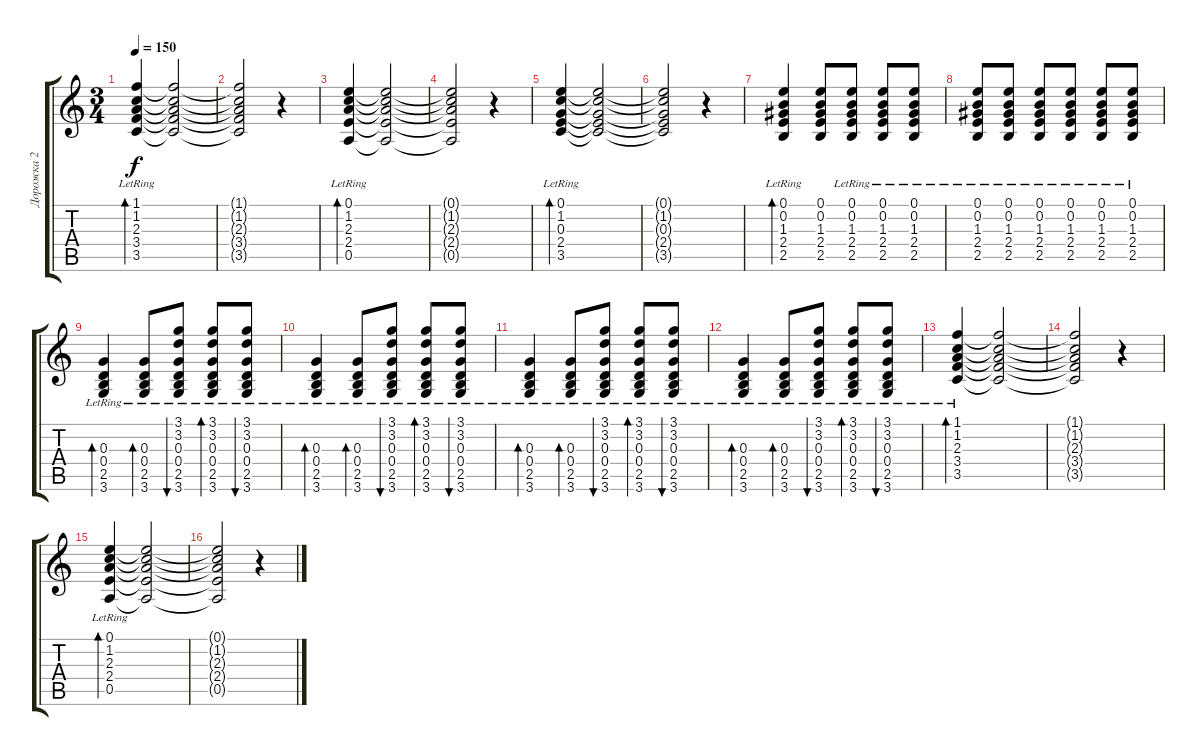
\track ("Дорожка 2" "Дорожка 2") {instrument acousticguitarsteel}
\staff {score tabs}
\tuning (E4 B3 G3 D3 A2 E2) {hide}
\ts (3 4)
\tempo 150
\clef g2
\ks c
(1.1{lr} 1.2{lr} 2.3{lr} 3.4{lr} 3.5{lr}).4{bd 60 dy f} (1.1{t} 1.2{t} 2.3{t} 3.4{t} 3.5{t}).2 |
(1.1{t} 1.2{t} 2.3{t} 3.4{t} 3.5{t}).2 r.4 |
(0.1{lr} 1.2{lr} 2.3{lr} 2.4{lr} 0.5{lr}).4{bd 60} (0.1{t} 1.2{t} 2.3{t} 2.4{t} 0.5{t}).2 |
(0.1{t} 1.2{t} 2.3{t} 2.4{t} 0.5{t}).2 r.4 |
(0.1{lr} 1.2{lr} 0.3{lr} 2.4{lr} 3.5{lr}).4{bd 60} (0.1{t} 1.2{t} 0.3{t} 2.4{t} 3.5{t}).2 |
(0.1{t} 1.2{t} 0.3{t} 2.4{t} 3.5{t}).2 r.4 |
(0.1{lr} 0.2{lr} 1.3{lr} 2.4{lr} 2.5{lr}).4{bd 60} (0.1 0.2 1.3 2.4 2.5).8 (0.1{lr} 0.2 1.3 2.4 2.5).8 (0.1{lr} 0.2 1.3 2.4 2.5).8 (0.1{lr} 0.2 1.3 2.4 2.5).8 |
(0.1{lr} 0.2 1.3 2.4 2.5).8 (0.1{lr} 0.2 1.3 2.4 2.5).8 (0.1{lr} 0.2 1.3 2.4 2.5).8 (0.1{lr} 0.2 1.3 2.4 2.5).8 (0.1{lr} 0.2 1.3 2.4 2.5).8 (0.1{lr} 0.2 1.3 2.4 2.5).8 |
(0.3{lr} 0.4{lr} 2.5{lr} 3.6{lr}).4{bd 60} (0.3{lr} 0.4{lr} 2.5{lr} 3.6{lr}).8{bd 60} (3.1{lr} 3.2{lr} 0.3{lr} 0.4{lr} 2.5{lr} 3.6{lr}).8{bu 60} (3.1{lr} 3.2{lr} 0.3{lr} 0.4{lr} 2.5{lr} 3.6{lr}).8{bd 60} (3.1{lr} 3.2{lr} 0.3{lr} 0.4{lr} 2.5{lr} 3.6{lr}).8{bu 60} |
(0.3{lr} 0.4{lr} 2.5{lr} 3.6{lr}).4{bd 60} (0.3{lr} 0.4{lr} 2.5{lr} 3.6{lr}).8{bd 60} (3.1{lr} 3.2{lr} 0.3{lr} 0.4{lr} 2.5{lr} 3.6{lr}).8{bu 60} (3.1{lr} 3.2{lr} 0.3{lr} 0.4{lr} 2.5{lr} 3.6{lr}).8{bd 60} (3.1{lr} 3.2{lr} 0.3{lr} 0.4{lr} 2.5{lr} 3.6{lr}).8{bu 60} |
(0.3{lr} 0.4{lr} 2.5{lr} 3.6{lr}).4{bd 60} (0.3{lr} 0.4{lr} 2.5{lr} 3.6{lr}).8{bd 60} (3.1{lr} 3.2{lr} 0.3{lr} 0.4{lr} 2.5{lr} 3.6{lr}).8{bu 60} (3.1{lr} 3.2{lr} 0.3{lr} 0.4{lr} 2.5{lr} 3.6{lr}).8{bd 60} (3.1{lr} 3.2{lr} 0.3{lr} 0.4{lr} 2.5{lr} 3.6{lr}).8{bu 60} |
(0.3{lr} 0.4{lr} 2.5{lr} 3.6{lr}).4{bd 60} (0.3{lr} 0.4{lr} 2.5{lr} 3.6{lr}).8{bd 60} (3.1{lr} 3.2{lr} 0.3{lr} 0.4{lr} 2.5{lr} 3.6{lr}).8{bu 60} (3.1{lr} 3.2{lr} 0.3{lr} 0.4{lr} 2.5{lr} 3.6{lr}).8{bd 60} (3.1{lr} 3.2{lr} 0.3{lr} 0.4{lr} 2.5{lr} 3.6{lr}).8{bu 60} |
(1.1{lr} 1.2{lr} 2.3{lr} 3.4{lr} 3.5{lr}).4{bd 60} (1.1{t} 1.2{t} 2.3{t} 3.4{t} 3.5{t}).2 |
(1.1{t} 1.2{t} 2.3{t} 3.4{t} 3.5{t}).2 r.4 |
(0.1{lr} 1.2{lr} 2.3{lr} 2.4{lr} 0.5{lr}).4{bd 60} (0.1{t} 1.2{t} 2.3{t} 2.4{t} 0.5{t}).2 |
(0.1{t} 1.2{t} 2.3{t} 2.4{t} 0.5{t}).2 r.4
